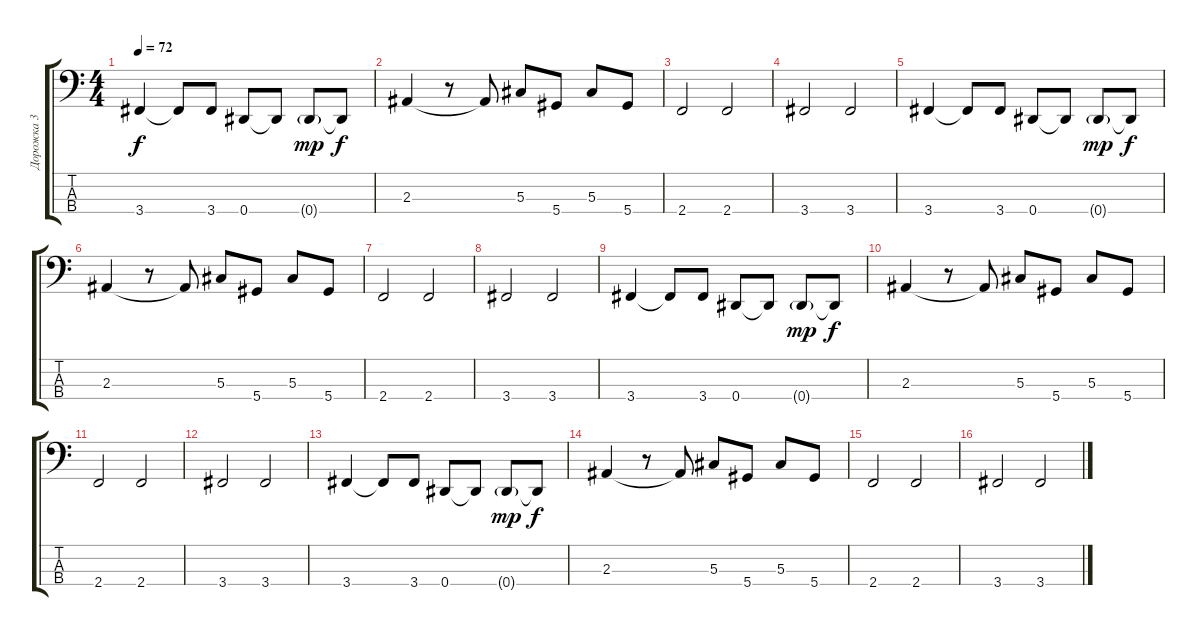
\track ("Дорожка 3" "Дорожка 3") {instrument electricbasspick}
\staff {score tabs}
\tuning (Gb2 Db2 Ab1 Eb1) {hide}
\ts (4 4)
\tempo 72
\clef f4
\ks c
3.4.4{dy f} 3.4{t}.8 3.4.8 0.4.8 0.4{t}.8 0.4{g}.8{dy mp} 0.4{t}.8{dy f} |
2.3.4 r.8 2.3{t}.8 5.3.8 5.4.8 5.3.8 5.4.8 |
2.4.2 2.4.2 |
3.4.2 3.4.2 |
3.4.4 3.4{t}.8 3.4.8 0.4.8 0.4{t}.8 0.4{g}.8{dy mp} 0.4{t}.8{dy f} |
2.3.4 r.8 2.3{t}.8 5.3.8 5.4.8 5.3.8 5.4.8 |
2.4.2 2.4.2 |
3.4.2 3.4.2 |
3.4.4 3.4{t}.8 3.4.8 0.4.8 0.4{t}.8 0.4{g}.8{dy mp} 0.4{t}.8{dy f} |
2.3.4 r.8 2.3{t}.8 5.3.8 5.4.8 5.3.8 5.4.8 |
2.4.2 2.4.2 |
3.4.2 3.4.2 |
3.4.4 3.4{t}.8 3.4.8 0.4.8 0.4{t}.8 0.4{g}.8{dy mp} 0.4{t}.8{dy f} |
2.3.4 r.8 2.3{t}.8 5.3.8 5.4.8 5.3.8 5.4.8 |
2.4.2 2.4.2 |
3.4.2 3.4.2
